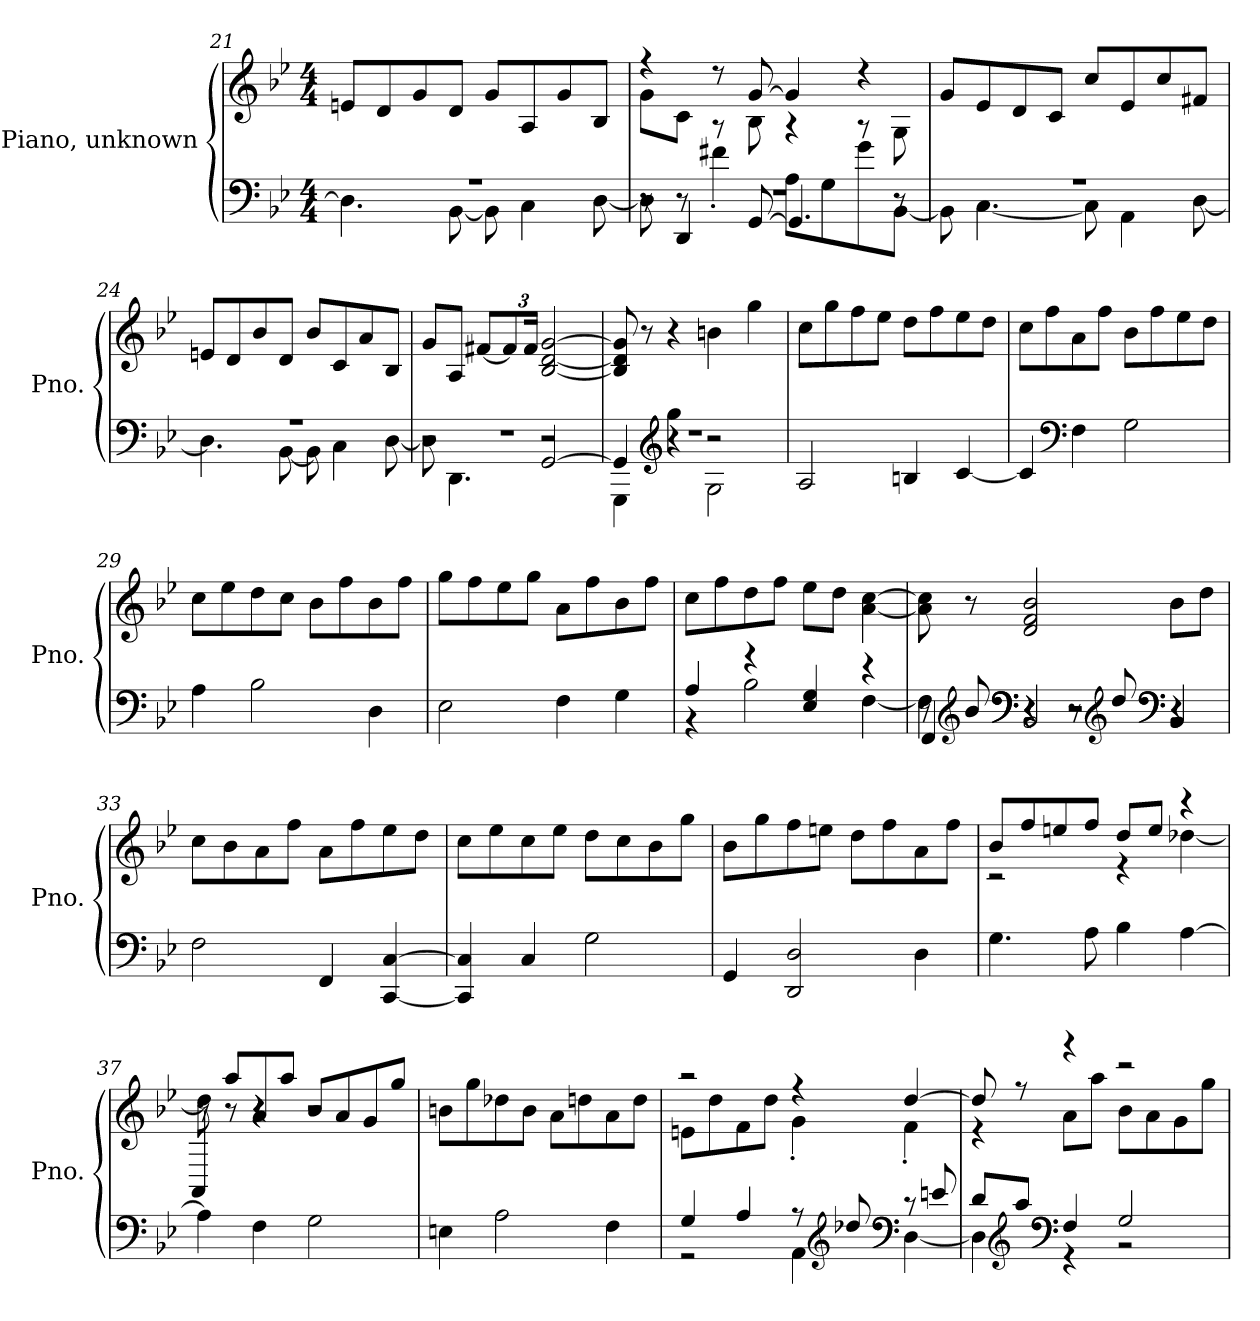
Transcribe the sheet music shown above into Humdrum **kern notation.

**kern	**kern
*part1	*part1
*staff2	*staff1
*I"Piano, unknown	*
*I'Pno.	*
!!LO:LB:g=z
*clefF4	*clefG2
*k[b-e-]	*k[b-e-]
*M4/4	*M4/4
=21	=21
*^	*
1r	4.D\]	8en/L
.	.	8d/
.	.	8g/
.	[8BB-\	8d/J
.	8BB-\]	8g/L
.	4C\	8A/
.	.	8g/
.	[8D\	8B-/J
=22	=22	=22
*	*^	*^
1r	8D\]	8r	4r	8g\L
.	8r	4DD/	.	8c\J
.	4f#X'\	.	8r	8r
.	.	[8GG/	[8g/	8B-\
.	8A\L	4.GG/]	4g/]	4r
.	8G\	.	.	.
.	8g\	.	4r	8r
.	[8BB-\J	8r	.	8G\
*	*v	*v	*	*
*	*	*v	*v
=23	=23	=23
1r	8BB-\]	8g/L
.	[4.C\	8e-/
.	.	8d/
.	.	8c/J
.	8C\]	8cc/L
.	4AA\	8e-/
.	.	8cc/
.	[8D\	8f#X/J
=24	=24	=24
1r	4.D\]	8en/L
.	.	8d/
.	.	8b-/
.	[8BB-\	8d/J
.	8BB-\]	8b-/L
.	4C\	8c/
.	.	8a/
.	[8D\	8B-/J
!!LO:PB:g=z
=25	=25	=25
*	*^	*
1r	8D\]	2r	8g/L
.	4.DD\	.	8A/J
.	.	.	[8f#X/L
*	*	*	*Xbrackettup
.	.	.	12f#/]
.	.	.	24f#/Jk
.	2r	[2GG/	[2B-/ [2d/ [2g/
=26	=26	=26	=26
1r	4GGG\	4GG/]	8B-/] 8d/] 8g/]
.	.	.	8r
*clefG2	*	*	*
.	4gg\	4r	4r
.	2G\	2r	4bn\
.	.	.	4gg\
*v	*v	*v	*
=27	=27
2A/	8cc\L
.	8gg\
.	8ff\
.	8ee-\J
4Bn/	8dd\L
.	8ff\
[4c/	8ee-\
.	8dd\J
=28	=28
4c/]	8cc\L
.	8ff\
*clefF4	*
4F\	8a\
.	8ff\J
2G\	8b-\L
.	8ff\
.	8ee-\
.	8dd\J
=29	=29
4A\	8cc\L
.	8ee-\
2B-\	8dd\
.	8cc\J
.	8b-\L
.	8ff\
4D\	8b-\
.	8ff\J
!!LO:LB:g=z
=30	=30
2E-\	8gg\L
.	8ff\
.	8ee-\
.	8gg\J
4F\	8a\L
.	8ff\
4G\	8b-\
.	8ff\J
=31	=31
*^	*
4A/	4r	8cc\L
.	.	8ff\
4r	2B-\	8dd\
.	.	8ff\J
4E-/ 4G/	.	8ee-\L
.	.	8dd\J
4r	[4F\	[4a\ [4cc\
=32	=32	=32
*	*^	*
8r	4F\]	4FF/	8a\] 8cc\]
*clefG2	*	*	*
8b-/	.	.	8r
*clefF4	*	*	*
4r	4r	2BB-/	2d/ 2f/ 2b-/
8r	2r	.	.
*clefG2	*	*	*
8dd/	.	.	.
*clefF4	*	*	*
4BB-/	.	4r	8b-\L
.	.	.	8dd\J
*v	*v	*v	*
=33	=33
2F\	8cc\L
.	8b-\
.	8a\
.	8ff\J
4FF/	8a\L
.	8ff\
[4CC/ [4C/	8ee-\
.	8dd\J
!!LO:LB:g=z
=34	=34
4CC/] 4C/]	8cc\L
.	8ee-\
4C/	8cc\
.	8ee-\J
2G\	8dd\L
.	8cc\
.	8b-\
.	8gg\J
=35	=35
4GG/	8b-\L
.	8gg\
2DD/ 2D/	8ff\
.	8een\J
.	8dd\L
.	8ff\
4D\	8a\
.	8ff\J
=36	=36
*	*^
4.G\	8b-/L	2r
.	8ff/	.
.	8een/	.
8A\	8ff/J	.
4B-\	8dd/L	4r
.	8ee/J	.
[4A\	4r	[4dd-X\
=37	=37	=37
*	*	*^
4A\]	8r	8dd-\]	4AA/
.	8aa/L	8r	.
4F\	8a/	4r	4r
.	8aa/J	.	.
2G\	8b-/L	2r	2r
.	8a/	.	.
.	8g/	.	.
.	8gg/J	.	.
*	*v	*v	*v
!!LO:LB:g=z
=38	=38
4En\	8bn\L
.	8gg\
2A\	8dd-X\
.	8b\J
.	8a\L
.	8ddn\
4F\	8a\
.	8dd\J
=39	=39
*^	*^
4G/	2r	2r	8en\L
.	.	.	8dd\
4A/	.	.	8f\
.	.	.	8dd\J
8r	4AA\	4r	4g'\
*clefG2	*	*	*
8dd-X/	.	.	.
*clefF4	*	*	*
8r	[4D\	[4dd/	4f'\
8en/	.	.	.
=40	=40	=40	=40
8d/L	4D\]	8dd/]	4r
*clefG2	*	*	*
8aa/J	.	8r	.
*clefF4	*	*	*
4F/	4r	4r	8a\L
.	.	.	8aa\J
2G/	2r	2r	8b-\L
.	.	.	8a\
.	.	.	8g\
.	.	.	8gg\J
*v	*v	*	*
*	*v	*v
=	=
*-	*-
